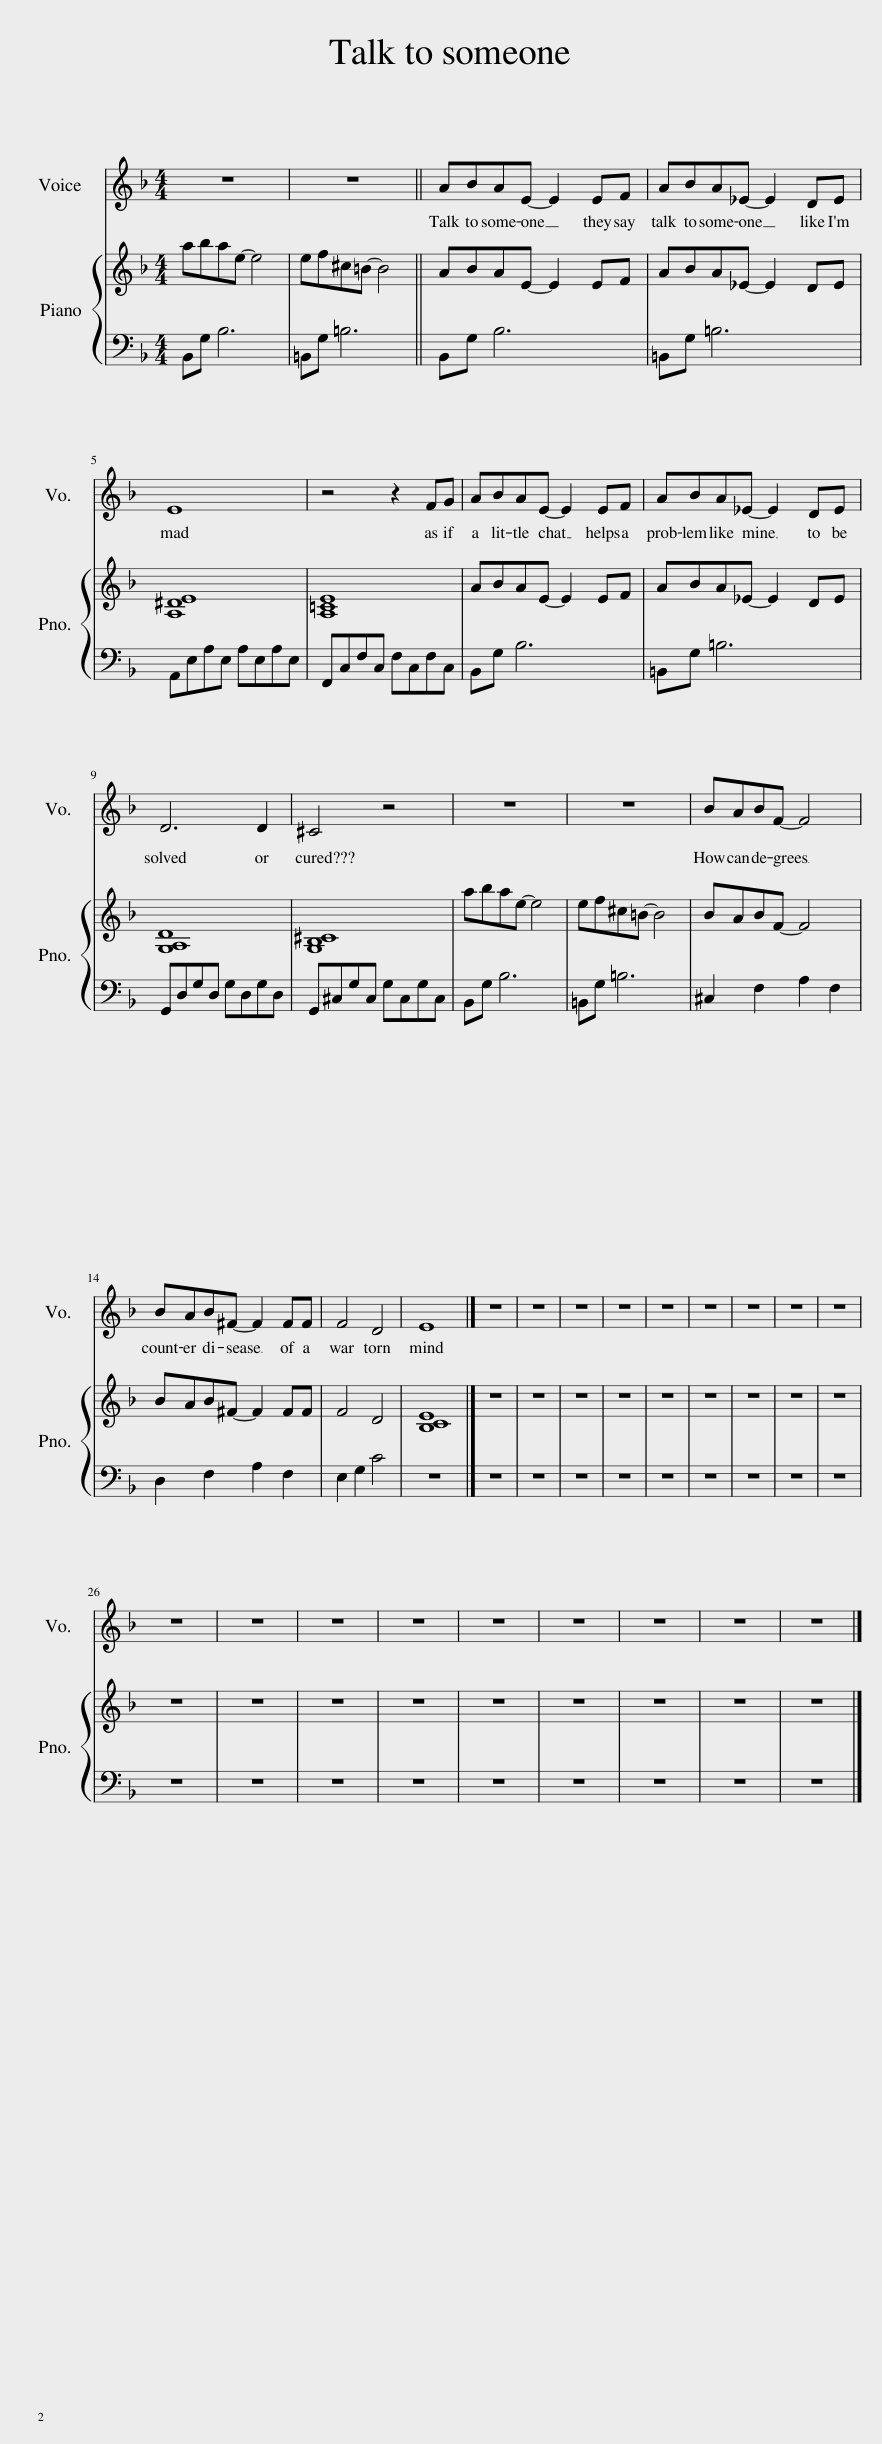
X:1
%%score 1 { 2 | 3 }
L:1/8
M:4/4
I:linebreak $
K:F
V:1 treble
V:2 treble
V:3 bass
V:1
 z8 | z8 || ABAE- E2 EF | ABA_E- E2 DE |$ E8 | %5
 z4 z2 FG | ABAE- E2 EF | ABA_E- E2 DE |$ D6 D2 | ^C4 z4 | %10
 z8 | z8 | BABF- F4 |$ BAB^F- F2 FF | F4 D4 | %15
 E8 |] z8 | z8 | z8 | z8 | %20
 z8 | z8 | z8 | z8 | z8 |$ %25
 z8 | z8 | z8 | z8 | z8 | %30
 z8 | z8 | z8 | z8 |] %34
V:2
 abae- e4 | ef^c=B- B4 || ABAE- E2 EF | ABA_E- E2 DE |$ [A,^DE]8 | %5
 [A,=CE]8 | ABAE- E2 EF | ABA_E- E2 DE |$ [G,A,D]8 | [G,B,^C]8 | %10
 abae- e4 | ef^c=B- B4 | BABF- F4 |$ BAB^F- F2 FF | F4 D4 | %15
 [B,CE]8 |] z8 | z8 | z8 | z8 | %20
 z8 | z8 | z8 | z8 | z8 |$ %25
 z8 | z8 | z8 | z8 | z8 | %30
 z8 | z8 | z8 | z8 |] %34
V:3
 B,,G, B,6 | =B,,G, =B,6 || B,,G, B,6 | =B,,G, =B,6 |$ A,,E,A,E, A,E,A,E, | %5
 F,,C,F,C, F,C,F,C, | B,,G, B,6 | =B,,G, =B,6 |$ G,,D,G,D, G,D,G,D, | G,,^C,G,C, G,C,G,C, | %10
 B,,G, B,6 | =B,,G, =B,6 | ^C,2 F,2 A,2 F,2 |$ D,2 F,2 A,2 F,2 | E,2 G,2 C4 | %15
 z8 |] z8 | z8 | z8 | z8 | %20
 z8 | z8 | z8 | z8 | z8 |$ %25
 z8 | z8 | z8 | z8 | z8 | %30
 z8 | z8 | z8 | z8 |] %34
